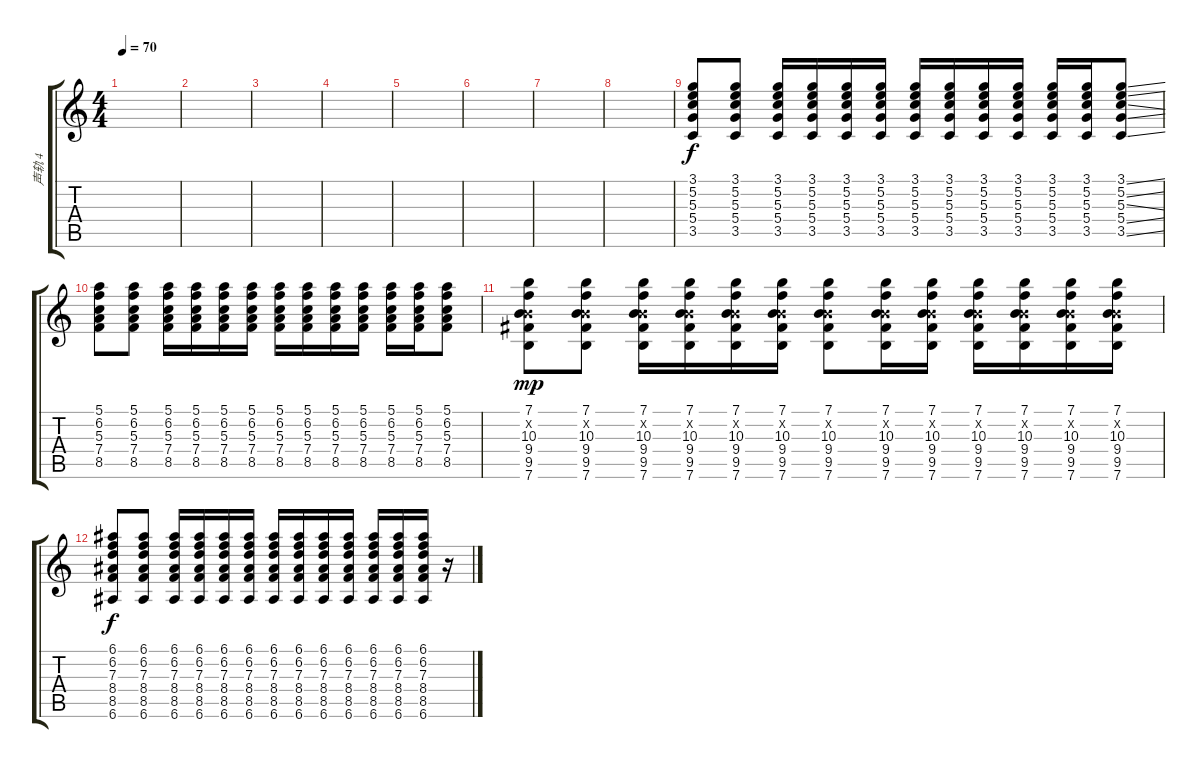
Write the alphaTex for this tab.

\track ("声轨 4" "声轨 4") {instrument overdrivenguitar}
\staff {score tabs}
\tuning (E4 B3 G3 D3 A2 E2) {hide}
\ts (4 4)
\tempo 70
\clef g2
\ks c
|
|
|
|
|
|
|
|
(3.1 5.2 5.3 5.4 3.5).8 (3.1 5.2 5.3 5.4 3.5).8 (3.1 5.2 5.3 5.4 3.5).16 (3.1 5.2 5.3 5.4 3.5).16 (3.1 5.2 5.3 5.4 3.5).16 (3.1 5.2 5.3 5.4 3.5).16 (3.1 5.2 5.3 5.4 3.5).16 (3.1 5.2 5.3 5.4 3.5).16 (3.1 5.2 5.3 5.4 3.5).16 (3.1 5.2 5.3 5.4 3.5).16 (3.1 5.2 5.3 5.4 3.5).16 (3.1 5.2 5.3 5.4 3.5).16 (3.1{ss} 5.2{ss} 5.3{ss} 5.4{ss} 3.5{ss}).8 |
(5.1 6.2 5.3 7.4 8.5).8 (5.1 6.2 5.3 7.4 8.5).8 (5.1 6.2 5.3 7.4 8.5).16 (5.1 6.2 5.3 7.4 8.5).16 (5.1 6.2 5.3 7.4 8.5).16 (5.1 6.2 5.3 7.4 8.5).16 (5.1 6.2 5.3 7.4 8.5).16 (5.1 6.2 5.3 7.4 8.5).16 (5.1 6.2 5.3 7.4 8.5).16 (5.1 6.2 5.3 7.4 8.5).16 (5.1 6.2 5.3 7.4 8.5).16 (5.1 6.2 5.3 7.4 8.5).16 (5.1 6.2 5.3 7.4 8.5).8 |
(7.1 0.2{x} 10.3 9.4 9.5 7.6).8{dy mp} (7.1 0.2{x} 10.3 9.4 9.5 7.6).8 (7.1 0.2{x} 10.3 9.4 9.5 7.6).16 (7.1 0.2{x} 10.3 9.4 9.5 7.6).16 (7.1 0.2{x} 10.3 9.4 9.5 7.6).16 (7.1 0.2{x} 10.3 9.4 9.5 7.6).16 (7.1 0.2{x} 10.3 9.4 9.5 7.6).8 (7.1 0.2{x} 10.3 9.4 9.5 7.6).16 (7.1 0.2{x} 10.3 9.4 9.5 7.6).16 (7.1 0.2{x} 10.3 9.4 9.5 7.6).16 (7.1 0.2{x} 10.3 9.4 9.5 7.6).16 (7.1 0.2{x} 10.3 9.4 9.5 7.6).16 (7.1 0.2{x} 10.3 9.4 9.5 7.6).16 |
(6.1 6.2 7.3 8.4 8.5 6.6).8{dy f} (6.1 6.2 7.3 8.4 8.5 6.6).8 (6.1 6.2 7.3 8.4 8.5 6.6).16 (6.1 6.2 7.3 8.4 8.5 6.6).16 (6.1 6.2 7.3 8.4 8.5 6.6).16 (6.1 6.2 7.3 8.4 8.5 6.6).16 (6.1 6.2 7.3 8.4 8.5 6.6).16 (6.1 6.2 7.3 8.4 8.5 6.6).16 (6.1 6.2 7.3 8.4 8.5 6.6).16 (6.1 6.2 7.3 8.4 8.5 6.6).16 (6.1 6.2 7.3 8.4 8.5 6.6).16 (6.1 6.2 7.3 8.4 8.5 6.6).16 (6.1 6.2 7.3 8.4 8.5 6.6).16 r.16
